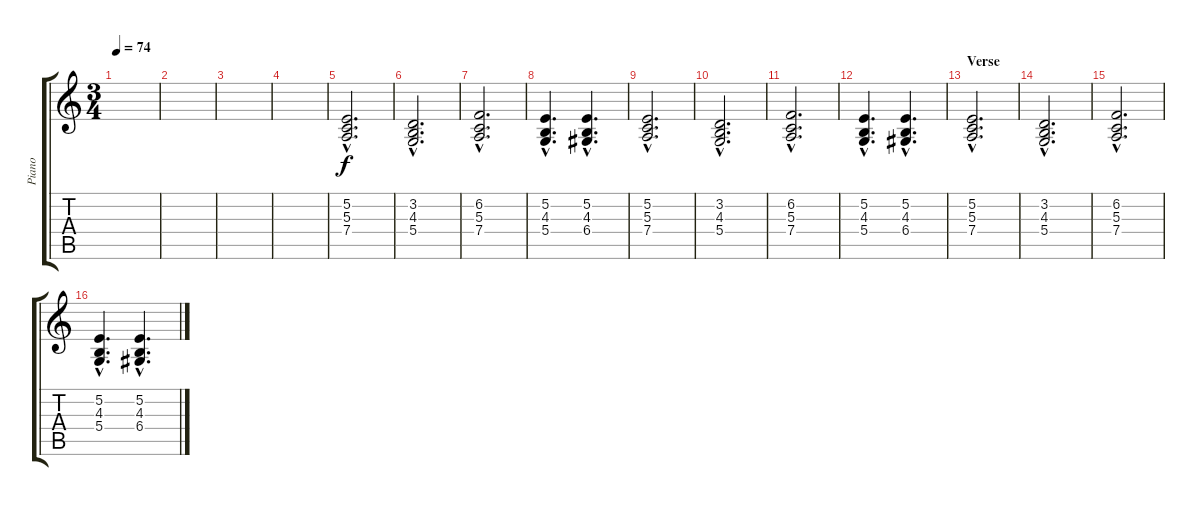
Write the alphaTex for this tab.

\track ("Piano" "Piano") {instrument electricpiano1}
\staff {score tabs}
\tuning (E4 B3 G3 D3 A2 E2) {hide}
\ts (3 4)
\tempo 74
\clef g2
\ks c
|
|
|
|
(5.2{hac} 5.3{hac} 7.4{hac}).2{d} |
(3.2{hac} 4.3{hac} 5.4{hac}).2{d} |
(6.2{hac} 5.3{hac} 7.4{hac}).2{d} |
(5.2{hac} 4.3{hac} 5.4{hac}).4{d} (5.2{hac} 4.3{hac} 6.4{hac}).4{d} |
(5.2{hac} 5.3{hac} 7.4{hac}).2{d} |
(3.2{hac} 4.3{hac} 5.4{hac}).2{d} |
(6.2{hac} 5.3{hac} 7.4{hac}).2{d} |
(5.2{hac} 4.3{hac} 5.4{hac}).4{d} (5.2{hac} 4.3{hac} 6.4{hac}).4{d} |
\section ("" "Verse")
(5.2{hac} 5.3{hac} 7.4{hac}).2{d} |
(3.2{hac} 4.3{hac} 5.4{hac}).2{d} |
(6.2{hac} 5.3{hac} 7.4{hac}).2{d} |
(5.2{hac} 4.3{hac} 5.4{hac}).4{d} (5.2{hac} 4.3{hac} 6.4{hac}).4{d}
